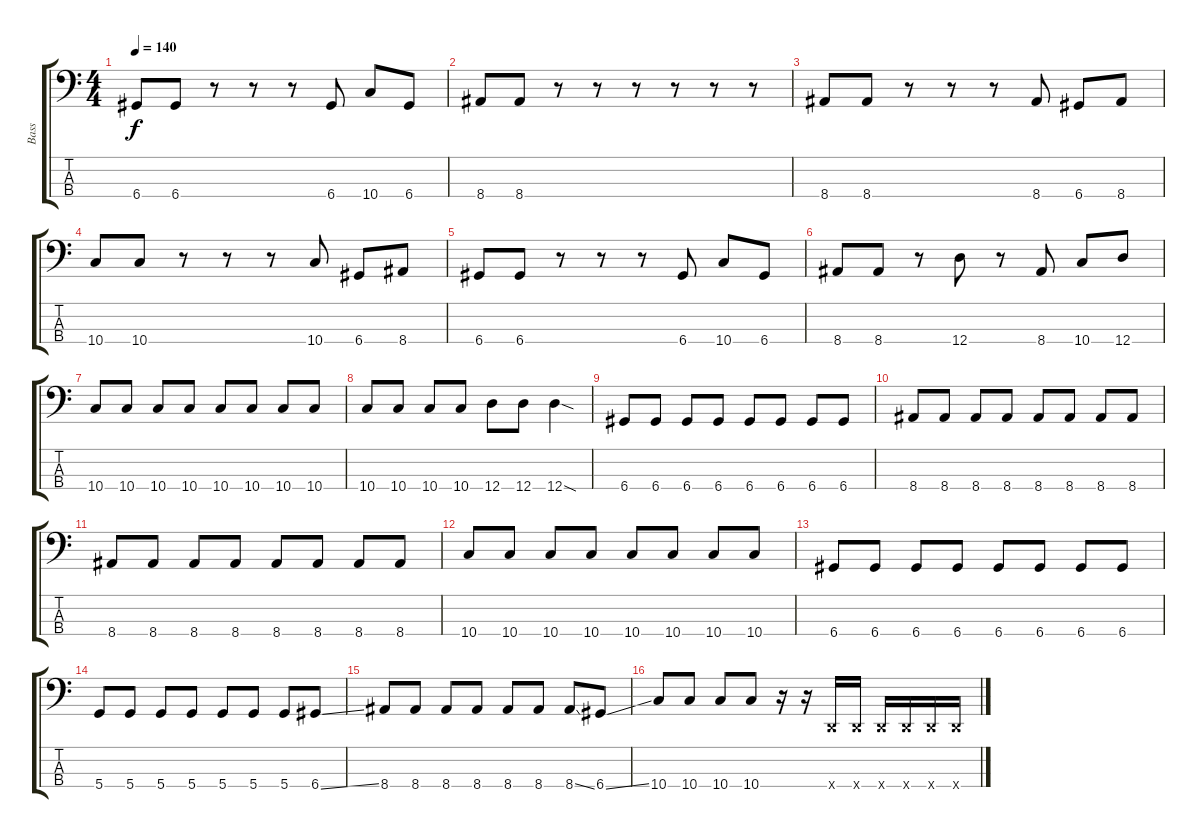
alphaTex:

\track ("Bass" "Bass") {instrument electricbasspick}
\staff {score tabs}
\tuning (G2 D2 A1 D1) {hide}
\ts (4 4)
\tempo 140
\clef f4
\ks c
6.4.8{dy f} 6.4.8 r.8 r.8 r.8 6.4.8 10.4.8 6.4.8 |
8.4.8 8.4.8 r.8 r.8 r.8 r.8 r.8 r.8 |
8.4.8 8.4.8 r.8 r.8 r.8 8.4.8 6.4.8 8.4.8 |
10.4.8 10.4.8 r.8 r.8 r.8 10.4.8 6.4.8 8.4.8 |
6.4.8 6.4.8 r.8 r.8 r.8 6.4.8 10.4.8 6.4.8 |
8.4.8 8.4.8 r.8 12.4.8 r.8 8.4.8 10.4.8 12.4.8 |
10.4.8 10.4.8 10.4.8 10.4.8 10.4.8 10.4.8 10.4.8 10.4.8 |
10.4.8 10.4.8 10.4.8 10.4.8 12.4.8 12.4.8 12.4{sod}.4 |
6.4.8 6.4.8 6.4.8 6.4.8 6.4.8 6.4.8 6.4.8 6.4.8 |
8.4.8 8.4.8 8.4.8 8.4.8 8.4.8 8.4.8 8.4.8 8.4.8 |
8.4.8 8.4.8 8.4.8 8.4.8 8.4.8 8.4.8 8.4.8 8.4.8 |
10.4.8 10.4.8 10.4.8 10.4.8 10.4.8 10.4.8 10.4.8 10.4.8 |
6.4.8 6.4.8 6.4.8 6.4.8 6.4.8 6.4.8 6.4.8 6.4.8 |
5.4.8 5.4.8 5.4.8 5.4.8 5.4.8 5.4.8 5.4.8 6.4{ss}.8 |
8.4.8 8.4.8 8.4.8 8.4.8 8.4.8 8.4.8 8.4{ss}.8 6.4{ss}.8 |
10.4.8 10.4.8 10.4.8 10.4.8 r.16 r.16 0.4{x}.16 0.4{x}.16 0.4{x}.16 0.4{x}.16 0.4{x}.16 0.4{x}.16
